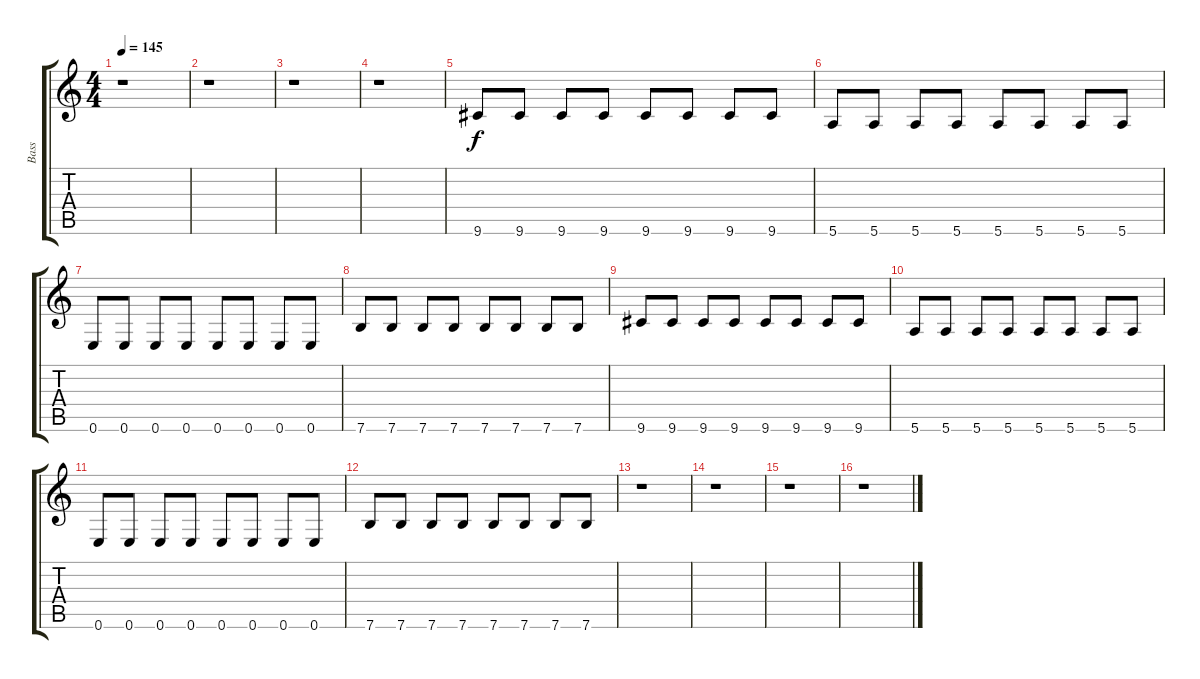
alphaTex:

\track ("Bass" "Bass") {instrument electricbassfinger}
\staff {score tabs}
\tuning (Gb4 Db4 A3 E3 B2 E2) {hide}
\ts (4 4)
\tempo 145
\clef g2
\ks c
r.1{dy f} |
r.1 |
r.1 |
r.1 |
9.6.8 9.6.8 9.6.8 9.6.8 9.6.8 9.6.8 9.6.8 9.6.8 |
5.6.8 5.6.8 5.6.8 5.6.8 5.6.8 5.6.8 5.6.8 5.6.8 |
0.6.8 0.6.8 0.6.8 0.6.8 0.6.8 0.6.8 0.6.8 0.6.8 |
7.6.8 7.6.8 7.6.8 7.6.8 7.6.8 7.6.8 7.6.8 7.6.8 |
9.6.8 9.6.8 9.6.8 9.6.8 9.6.8 9.6.8 9.6.8 9.6.8 |
5.6.8 5.6.8 5.6.8 5.6.8 5.6.8 5.6.8 5.6.8 5.6.8 |
0.6.8 0.6.8 0.6.8 0.6.8 0.6.8 0.6.8 0.6.8 0.6.8 |
7.6.8 7.6.8 7.6.8 7.6.8 7.6.8 7.6.8 7.6.8 7.6.8 |
r.1 |
r.1 |
r.1 |
r.1
